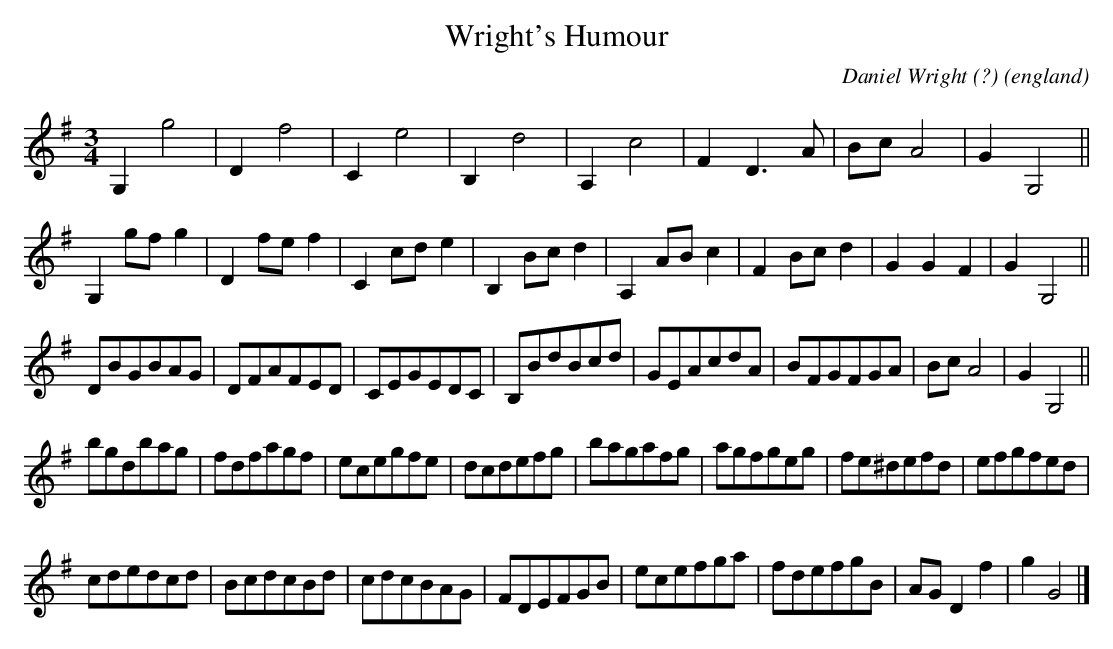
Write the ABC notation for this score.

X:1
T:Wright's Humour
O:england
C:Daniel Wright (?)
M:3/4
K:G
G,2g4| D2f4| C2e4| B,2d4| A,2c4| F2D3A| BcA4| G2G,4||
G,2gfg2| D2fef2| C2cde2| B,2Bcd2| A,2ABc2| F2Bcd2| G2G2F2| G2G,4||
DBGBAG| DFAFED| CEGEDC| B,BdBcd| GEAcdA| BFGFGA| BcA4| G2G,4||
bgdbag| fdfagf| ecegfe| dcdefg| bagafg| agfgeg| fe^defd| efgfed|
cdedcd| BcdcBd| cdcBAG| FDEFGB| ecefga| fdefgB| AGD2f2| g2G4|]
